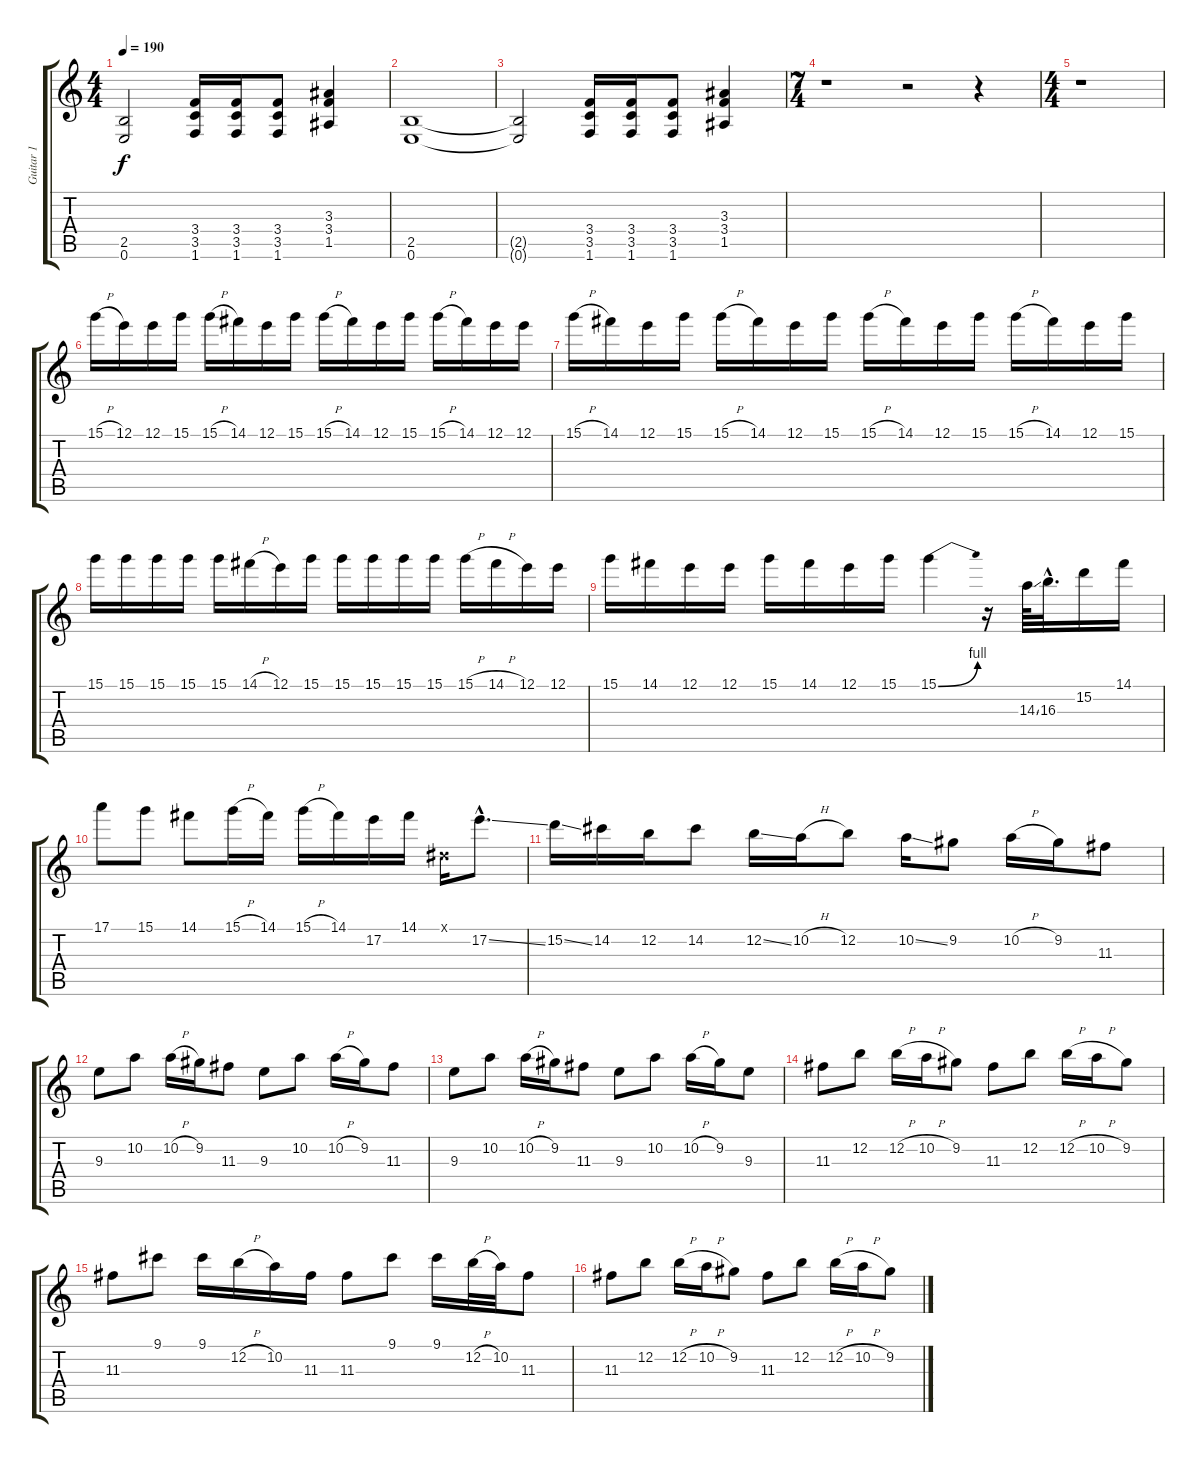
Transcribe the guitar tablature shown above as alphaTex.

\track ("Guitar 1" "Guitar 1") {instrument distortionguitar}
\staff {score tabs}
\tuning (E4 B3 G3 D3 A2 E2) {hide}
\ts (4 4)
\tempo 190
\clef g2
\ks c
(2.5{t} 0.6{t}).2{dy f} (3.4 3.5 1.6).16 (3.4 3.5 1.6).16 (3.4 3.5 1.6).8 (3.3 3.4 1.5).4 |
(2.5 0.6).1 |
(2.5{t} 0.6{t}).2 (3.4 3.5 1.6).16 (3.4 3.5 1.6).16 (3.4 3.5 1.6).8 (3.3 3.4 1.5).4 |
\ts (7 4)
r.1 r.2 r.4 |
\ts (4 4)
r.1 |
15.1{h}.16 12.1.16 12.1.16 15.1.16 15.1{h}.16 14.1.16 12.1.16 15.1.16 15.1{h}.16 14.1.16 12.1.16 15.1.16 15.1{h}.16 14.1.16 12.1.16 12.1.16 |
15.1{h}.16 14.1.16 12.1.16 15.1.16 15.1{h}.16 14.1.16 12.1.16 15.1.16 15.1{h}.16 14.1.16 12.1.16 15.1.16 15.1{h}.16 14.1.16 12.1.16 15.1.16 |
15.1.16 15.1.16 15.1.16 15.1.16 15.1.16 14.1{h}.16 12.1.16 15.1.16 15.1.16 15.1.16 15.1.16 15.1.16 15.1{h}.16 14.1{h}.16 12.1.16 12.1.16 |
15.1.16 14.1.16 12.1.16 12.1.16 15.1.16 14.1.16 12.1.16 15.1.16 15.1{be (bend 0 0 60 4)}.4 r.16 14.3{ss}.64 16.3{hac}.32{d} 15.2.16 14.1.16 |
17.1.8 15.1.8 14.1.8 15.1{h}.16 14.1.16 15.1{h}.16 14.1.16 17.2.16 14.1.16 -1.1{x}.16 17.2{ss hac}.8{d} |
15.2{ss}.16 14.2.16 12.2.16 14.2.8 12.2{ss}.16 10.2{h}.16 12.2.8 10.2{ss}.16 9.2.8 10.2{h}.16 9.2.16 11.3.8 |
9.3.8 10.2.8 10.2{h}.16 9.2.16 11.3.8 9.3.8 10.2.8 10.2{h}.16 9.2.16 11.3.8 |
9.3.8 10.2.8 10.2{h}.16 9.2.16 11.3.8 9.3.8 10.2.8 10.2{h}.16 9.2.16 9.3.8 |
11.3.8 12.2.8 12.2{h}.16 10.2{h}.16 9.2.8 11.3.8 12.2.8 12.2{h}.16 10.2{h}.16 9.2.8 |
11.3.8 9.1.8 9.1.16 12.2{h}.16 10.2.16 11.3.16 11.3.8 9.1.8 9.1.16 12.2{h}.32 10.2.32 11.3.8 |
11.3.8 12.2.8 12.2{h}.16 10.2{h}.16 9.2.8 11.3.8 12.2.8 12.2{h}.16 10.2{h}.16 9.2.8
